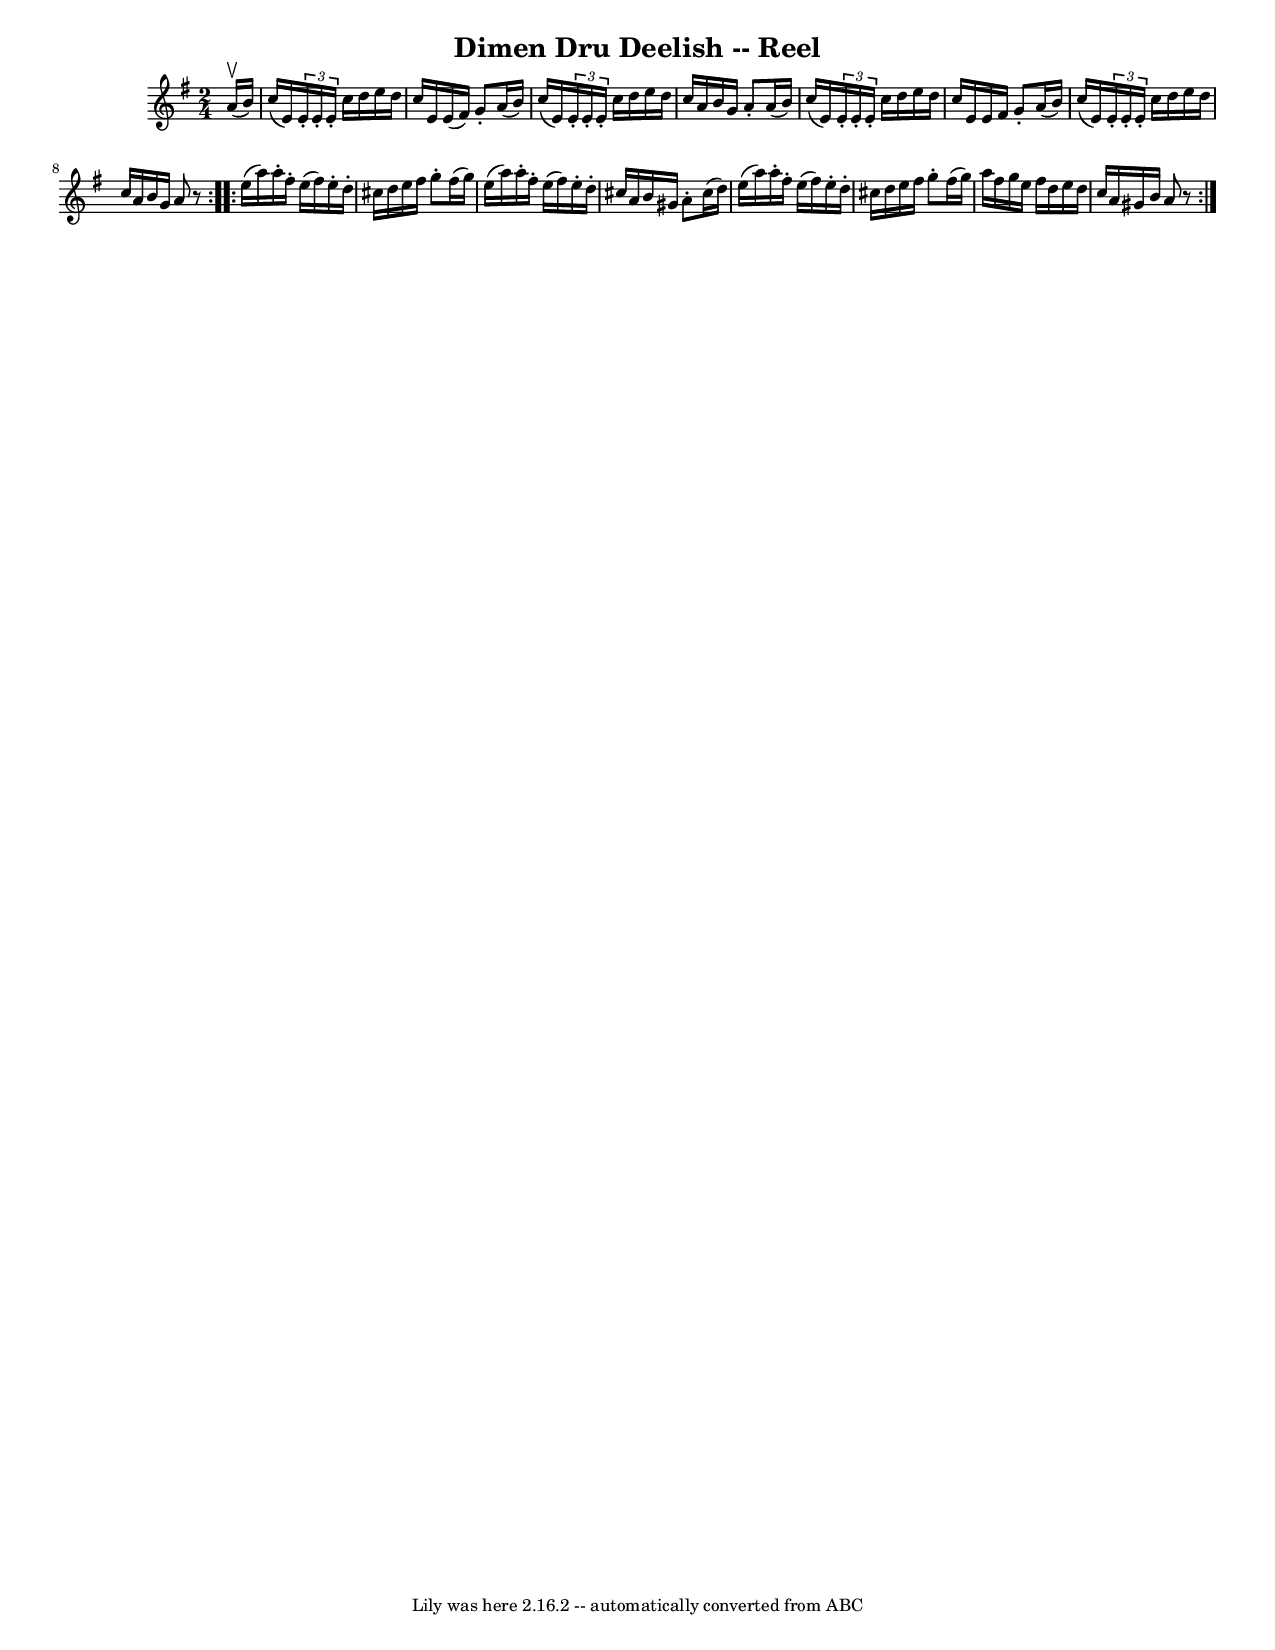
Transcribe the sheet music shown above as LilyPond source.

\version "2.16.2"
\include "Mammoth.ily"
\header {
  %% book = "Ryan's Mammoth Collection"
  crossRefNumber = "1"
  footnotes = "\\\\182\\\\The book has the triplets written as demisemiquavers."
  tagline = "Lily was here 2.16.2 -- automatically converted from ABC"
  title = "Dimen Dru Deelish -- Reel"

}
voicedefault =  {



  \repeat volta 2 {

    \time 2/4
    \key a \dorian
    \partial 8

    a'16^\upbow(b'16)   |
    c''16 (e'16 ) \times 2/3 { e'16-. e'16-. e'16-. } c''16 d''16 e''16 d''16      |
    c''16 e'16 e'16 (fs'16) g'8-. a'16 ( b'16)    |
    c''16 (e'16) \times 2/3 { e'16-. e'16-. e'16-. } c''16 d''16 e''16 d''16      |
    c''16 a'16 b'16 g'16 a'8-. a'16 (b'16)    |
    c''16 (e'16)      \times 2/3 { e'16-. e'16-. e'16-. } c''16 d''16 e''16 d''16    |
    c''16 e'16 e'16 fs'16 g'8-. a'16 (b'16)    |
    c''16 (e'16) \times 2/3 { e'16-. e'16-. e'16-. } c''16 d''16 e''16 d''16      |
    c''16 a'16 b'16 g'16
    a'8 r8
  }
  \repeat volta 2 {
    e''16 (a''16) a''16-. fs''16-. e''16 (fs''16) e''16-. d''16-.     |
    cs''16 d''16 e''16 fs''16 g''8-. fs''16 (g''16)    |
    e''16 ( a''16) a''16-. fs''16-. e''16 (fs''16) e''16-. d''16-.   |
    cs''16 a'16 b'16 gs'16 a'8-. cs''16 (d''16)   |
    e''16 (a''16) a''16-. fs''16-. e''16 ( fs''16) e''16-. d''16-.    |
    cs''16 d''16 e''16 fs''16 g''8-. fs''16 (g''16)    |
    a''16 fs''16 g''16 e''16 fs''16 d''16 e''16 d''16     |
    c''16
    a'16 gs'16 b'16 a'8 r8
  }

}

\score{
  <<

    \context Staff="default"
    {
      \voicedefault

    }

  >>
  \layout {

  }
  \midi {
  }

}
